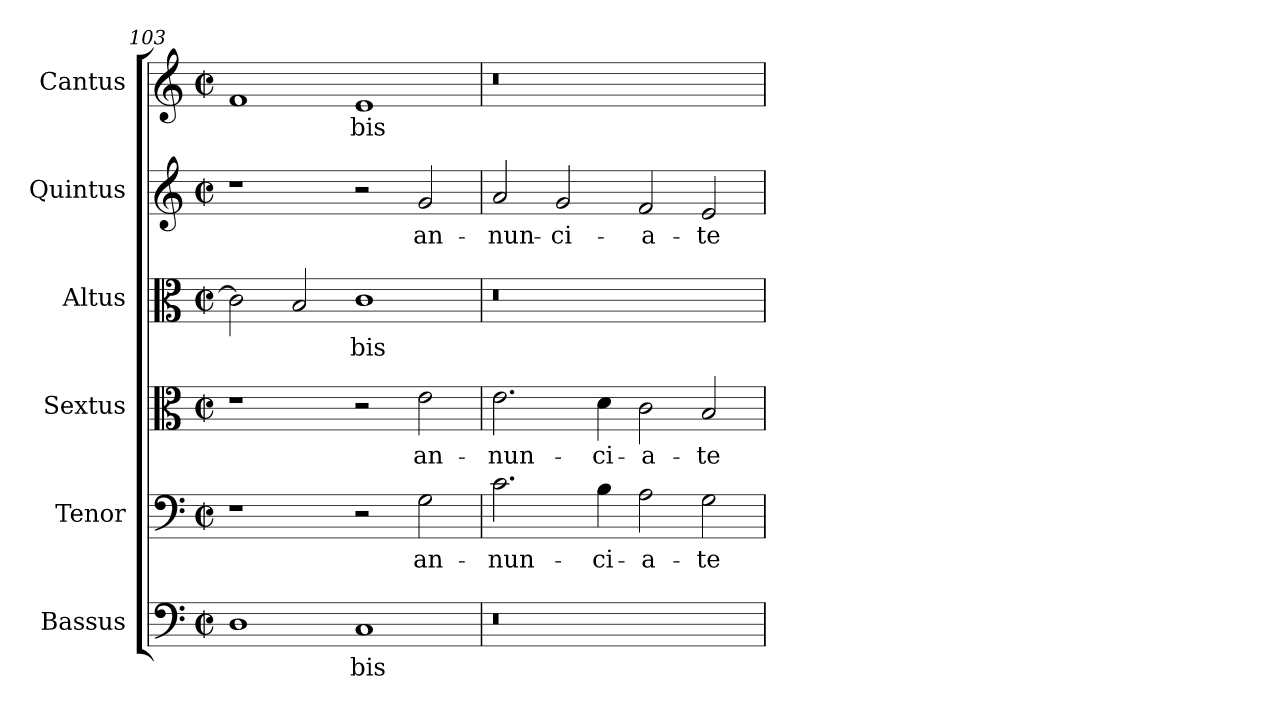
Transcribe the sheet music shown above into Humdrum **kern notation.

**kern	**text	**kern	**text	**kern	**text	**kern	**text	**kern	**text	**kern	**text
*part6	*part6	*part5	*part5	*part4	*part4	*part3	*part3	*part2	*part2	*part1	*part1
*staff6	*staff6	*staff5	*staff5	*staff4	*staff4	*staff3	*staff3	*staff2	*staff2	*staff1	*staff1
*I"Bassus	*	*I"Tenor	*	*I"Sextus	*	*I"Altus	*	*I"Quintus	*	*I"Cantus	*
*I'Bassus	*	*I'Tenor	*	*I'Sextus	*	*I'Altus	*	*I'Quintus	*	*I'Cantus	*
*clefF4	*	*clefF4	*	*clefC3	*	*clefC3	*	*clefG2	*	*clefG2	*
*M2/2	*	*M2/2	*	*M2/2	*	*M2/2	*	*M2/2	*	*M2/2	*
*met(c|)	*	*met(c|)	*	*met(c|)	*	*met(c|)	*	*met(c|)	*	*met(c|)	*
=103	=103	=103	=103	=103	=103	=103	=103	=103	=103	=103	=103
1D	.	1r	.	1r	.	2c\]	.	1r	.	1f	.
.	.	.	.	.	.	2B/	.	.	.	.	.
!	!LO:LY:b:cj	!	!	!	!	!	!LO:LY:b:cj	!	!	!	!LO:LY:b:cj
1C	-bis	2r	.	2r	.	1c	-bis	2r	.	1e	-bis
!	!	!	!LO:LY:b:cj	!	!LO:LY:b:cj	!	!	!	!LO:LY:b:cj	!	!
.	.	2G\	an-	2e\	an-	.	.	2g/	an-	.	.
=104	=104	=104	=104	=104	=104	=104	=104	=104	=104	=104	=104
!	!	!	!LO:LY:b:cj	!	!LO:LY:b:cj	!	!	!	!LO:LY:b:cj	!	!
0r	.	2.c\	-nun-	2.e\	-nun-	0r	.	2a/	-nun-	0r	.
!	!	!	!	!	!	!	!	!	!LO:LY:b:cj	!	!
.	.	.	.	.	.	.	.	2g/	-ci-	.	.
!	!	!	!LO:LY:b:cj	!	!LO:LY:b:cj	!	!	!	!	!	!
.	.	4B\	-ci-	4d\	-ci-	.	.	.	.	.	.
!	!	!	!LO:LY:b:cj	!	!LO:LY:b:cj	!	!	!	!LO:LY:b:cj	!	!
.	.	2A\	-a-	2c\	-a-	.	.	2f/	-a-	.	.
!	!	!	!LO:LY:b:cj	!	!LO:LY:b:cj	!	!	!	!LO:LY:b:cj	!	!
.	.	2G\	-te	2B/	-te	.	.	2e/	-te	.	.
=	=	=	=	=	=	=	=	=	=	=	=
*-	*-	*-	*-	*-	*-	*-	*-	*-	*-	*-	*-
